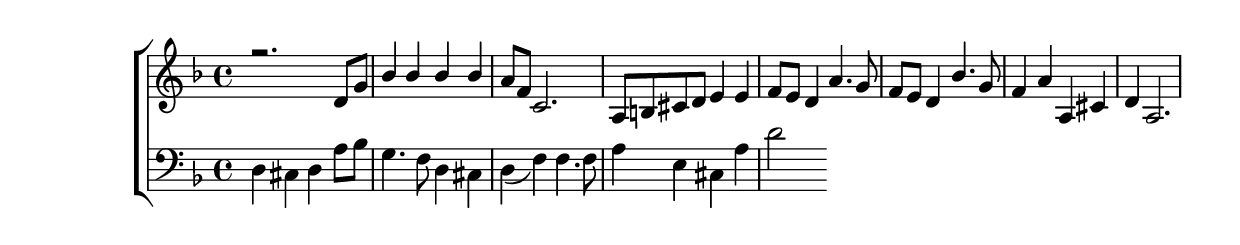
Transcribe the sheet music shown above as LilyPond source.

\paper {
  top-system-spacing #'basic-distance = #10
  score-system-spacing #'basic-distance = #20
  system-system-spacing #'basic-distance = #20
  last-bottom-spacing #'basic-distance = #10
}

global = {
  \key d \minor
  \time 4/4
}

sopMusic = 
\relative c' {
r2. d8 g bes4 bes bes bes a8 f c2. a8 b cis d e4 e f8 e d4 a'4. g8 f e d4 bes'4. g8 f4 a a, cis 
d a2.
}

sopWords = \lyricmode {
}

altoMusic = \relative c' {

}
altoWords = \lyricmode {
}

tenorMusic = \relative c' {

}
tenorWords = \lyricmode {
}

bassMusic = \relative c {
d4 cis d  a'8 bes g4. f8 d4 cis d4 (f) f4. f8 a4 e cis a' d2
}
bassWords = \lyricmode {
}

\score {
  \new ChoirStaff <<
    \new Lyrics = "sopranos" \with {
      % this is needed for lyrics above a staff
      \override VerticalAxisGroup.staff-affinity = #DOWN
    }
    \new Staff = "women" <<
      \new Voice = "sopranos" {
        \voiceOne
        << \global \sopMusic >>
      }
      \new Voice = "altos" {
        \voiceTwo
        << \global \altoMusic >>
      }
    >>
    \new Lyrics = "altos"
    \new Lyrics = "tenors" \with {
      % this is needed for lyrics above a staff
      \override VerticalAxisGroup.staff-affinity = #DOWN
    }
    \new Staff = "men" <<
      \clef bass
      \new Voice = "tenors" {
        \voiceOne
        << \global \tenorMusic >>
      }
      \new Voice = "basses" {
        \voiceTwo << \global \bassMusic >>
      }
    >>
    \new Lyrics = "basses"
    \context Lyrics = "sopranos" \lyricsto "sopranos" \sopWords
    \context Lyrics = "altos" \lyricsto "altos" \altoWords
    \context Lyrics = "tenors" \lyricsto "tenors" \tenorWords
    \context Lyrics = "basses" \lyricsto "basses" \bassWords
  >>
  \layout{}
  \midi{    \tempo 4 = 110
}
}